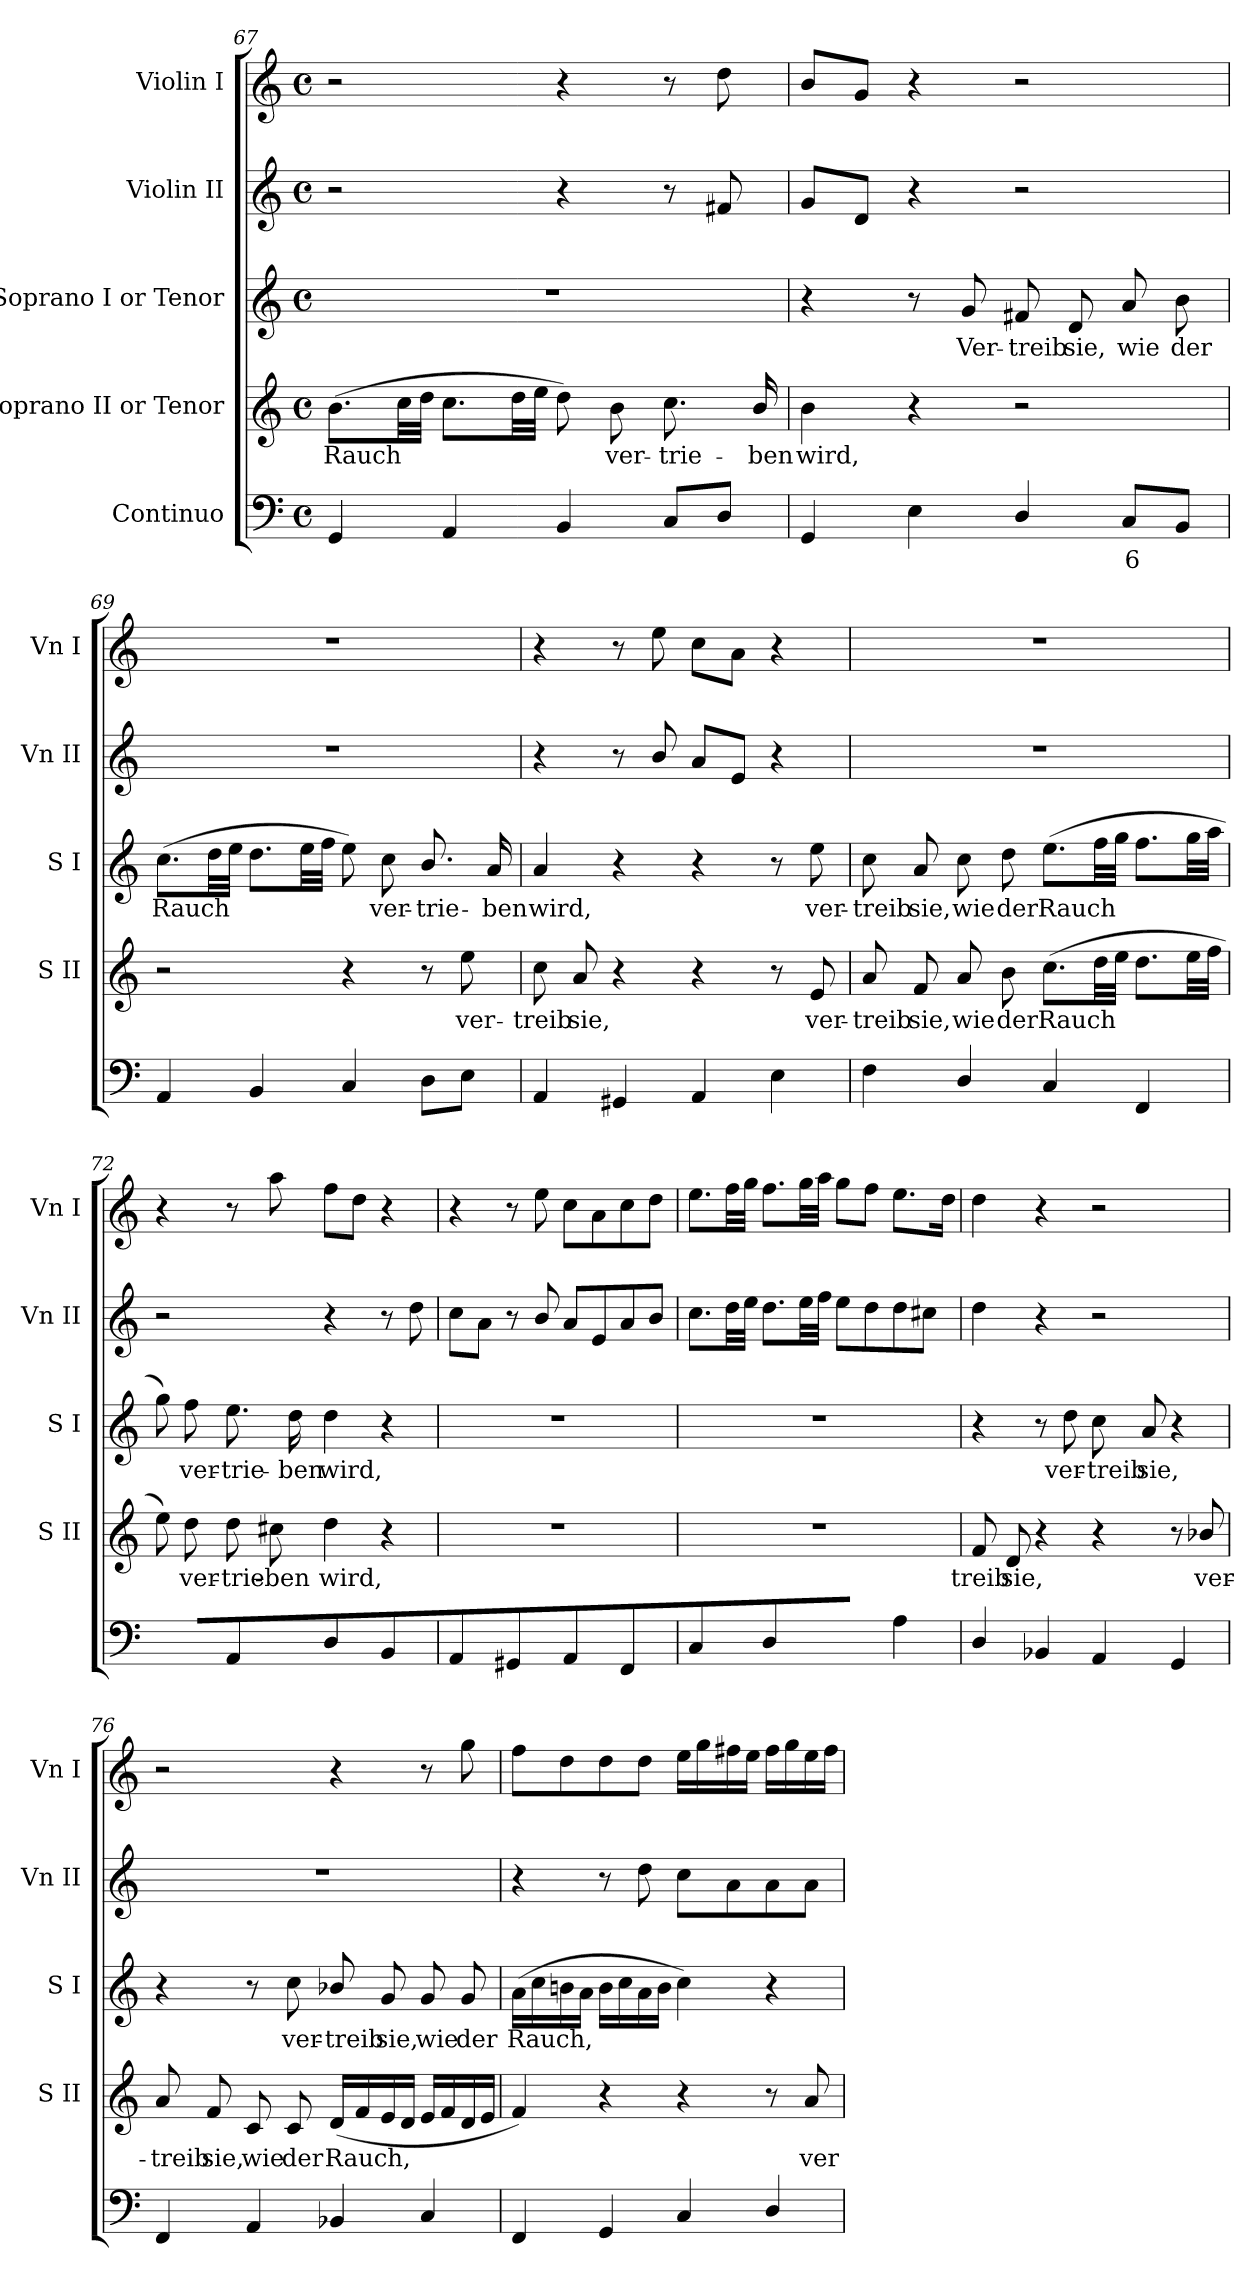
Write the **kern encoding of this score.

**kern	**text	**kern	**text	**kern	**text	**kern	**kern
*part5	*part5	*part4	*part4	*part3	*part3	*part2	*part1
*staff5	*staff5	*staff4	*staff4	*staff3	*staff3	*staff2	*staff1
*I"Continuo	*	*I"Soprano II or Tenor	*	*I"Soprano I or Tenor	*	*I"Violin II	*I"Violin I
*	*	*I'S II	*	*I'S I	*	*I'Vn II	*I'Vn I
*clefF4	*	*clefG2	*	*clefG2	*	*clefG2	*clefG2
*k[]	*	*k[]	*	*k[]	*	*k[]	*k[]
*C:	*	*C:	*	*C:	*	*C:	*C:
*M4/4	*	*M4/4	*	*M4/4	*	*M4/4	*M4/4
*met(c)	*	*met(c)	*	*met(c)	*	*met(c)	*met(c)
=67	=67	=67	=67	=67	=67	=67	=67
!	!	!	!LO:LY:b	!	!	!	!
4GG	.	(>8.bL	Rauch	1r	.	2r	2r
.	.	32ccLL	.	.	.	.	.
.	.	32ddJJJ	.	.	.	.	.
4AA	.	8.ccL	.	.	.	.	.
.	.	32ddLL	.	.	.	.	.
.	.	32eeJJJ	.	.	.	.	.
4BB	.	8dd)	.	.	.	4r	4r
!	!	!	!LO:LY:b	!	!	!	!
.	.	8b	ver-	.	.	.	.
!	!	!	!LO:LY:b	!	!	!	!
8CL	.	8.cc	-trie-	.	.	8r	8r
8DJ	.	.	.	.	.	8f#X	8dd
!	!	!	!LO:LY:b	!	!	!	!
.	.	16b/	-ben	.	.	.	.
!!LO:LB:g=z
=68	=68	=68	=68	=68	=68	=68	=68
!	!	!	!LO:LY:b	!	!	!	!
4GG	.	4b	wird,	4r	.	8gL	8bL
.	.	.	.	.	.	8dJ	8gJ
4E	.	4r	.	8r	.	4r	4r
!	!	!	!	!	!LO:LY:b	!	!
.	.	.	.	8g	Ver-	.	.
!	!	!	!	!	!LO:LY:b	!	!
4D/	.	2r	.	8f#X	-treib	2r	2r
!	!	!	!	!	!LO:LY:b	!	!
.	.	.	.	8d	sie,	.	.
!	!LO:LY:b	!	!	!	!LO:LY:b	!	!
8CL	6	.	.	8a	wie	.	.
!	!	!	!	!	!LO:LY:b	!	!
8BBJ	.	.	.	8b	der	.	.
=69	=69	=69	=69	=69	=69	=69	=69
!	!	!	!	!	!LO:LY:b	!	!
4AA	.	2r	.	(>8.ccL	Rauch	1r	1r
.	.	.	.	32ddLL	.	.	.
.	.	.	.	32eeJJJ	.	.	.
4BB	.	.	.	8.ddL	.	.	.
.	.	.	.	32eeLL	.	.	.
.	.	.	.	32ffJJJ	.	.	.
4C	.	4r	.	8ee)	.	.	.
!	!	!	!	!	!LO:LY:b	!	!
.	.	.	.	8cc	ver-	.	.
!	!	!	!	!	!LO:LY:b	!	!
8DL	.	8r	.	8.b/	-trie-	.	.
!	!	!	!LO:LY:b	!	!	!	!
8EJ	.	8ee	ver-	.	.	.	.
!	!	!	!	!	!LO:LY:b	!	!
.	.	.	.	16a	-ben	.	.
=70	=70	=70	=70	=70	=70	=70	=70
!	!	!	!LO:LY:b	!	!LO:LY:b	!	!
4AA	.	8cc	-treib	4a	wird,	4r	4r
!	!	!	!LO:LY:b	!	!	!	!
.	.	8a	sie,	.	.	.	.
4GG#X	.	4r	.	4r	.	8r	8r
.	.	.	.	.	.	8b/	8ee
4AA	.	4r	.	4r	.	8aL	8ccL
.	.	.	.	.	.	8eJ	8aJ
4E	.	8r	.	8r	.	4r	4r
!	!	!	!LO:LY:b	!	!LO:LY:b	!	!
.	.	8e	ver-	8ee	ver-	.	.
!!LO:LB:g=z
=71	=71	=71	=71	=71	=71	=71	=71
!	!	!	!LO:LY:b	!	!LO:LY:b	!	!
4F	.	8a	-treib	8cc	-treib	1r	1r
!	!	!	!LO:LY:b	!	!LO:LY:b	!	!
.	.	8f	sie,	8a	sie,	.	.
!	!	!	!LO:LY:b	!	!LO:LY:b	!	!
4D/	.	8a	wie	8cc	wie	.	.
!	!	!	!LO:LY:b	!	!LO:LY:b	!	!
.	.	8b	der	8dd	der	.	.
!	!	!	!LO:LY:b	!	!LO:LY:b	!	!
4C	.	(>8.ccL	Rauch	(>8.eeL	Rauch	.	.
.	.	32ddLL	.	32ffLL	.	.	.
.	.	32eeJJJ	.	32ggJJJ	.	.	.
4FF	.	8.ddL	.	8.ffL	.	.	.
.	.	32eeLL	.	32ggLL	.	.	.
.	.	32ffJJJ	.	32aaJJJ	.	.	.
=72	=72	=72	=72	=72	=72	=72	=72
!	!LO:LY:b	!	!	!	!	!	!
[8GGyy	6	8ee)	.	8gg)	.	2r	4r
!	!LO:LY:b	!	!LO:LY:b	!	!LO:LY:b	!	!
8GGLyy]	5	8dd	ver-	8ff	ver-	.	.
!	!	!	!LO:LY:b	!	!LO:LY:b	!	!
4AA	.	8dd	-trie-	8.ee	-trie-	.	8r
!	!	!	!LO:LY:b	!	!	!	!
.	.	8cc#X	-ben	.	.	.	8aa
!	!	!	!	!	!LO:LY:b	!	!
.	.	.	.	16dd	-ben	.	.
!	!	!	!LO:LY:b	!	!LO:LY:b	!	!
4D/	.	4dd	wird,	4dd	wird,	4r	8ffL
.	.	.	.	.	.	.	8ddJ
4BB	.	4r	.	4r	.	8r	4r
.	.	.	.	.	.	8dd	.
=73	=73	=73	=73	=73	=73	=73	=73
4AA	.	1r	.	1r	.	8ccL	4r
.	.	.	.	.	.	8aJ	.
4GG#X	.	.	.	.	.	8r	8r
.	.	.	.	.	.	8b/	8ee
4AA	.	.	.	.	.	8aL	8ccL
.	.	.	.	.	.	8e	8a
4FF	.	.	.	.	.	8a	8cc
.	.	.	.	.	.	8bJ	8ddJ
=74	=74	=74	=74	=74	=74	=74	=74
4C	.	1r	.	1r	.	8.ccL	8.eeL
.	.	.	.	.	.	32ddLL	32ffLL
.	.	.	.	.	.	32eeJJJ	32ggJJJ
4D	.	.	.	.	.	8.ddL	8.ffL
.	.	.	.	.	.	32eeLL	32ggLL
.	.	.	.	.	.	32ffJJJ	32aaJJJ
!	!LO:LY:b	!	!	!	!	!	!
[8GJyy	6	.	.	.	.	8eeL	8ggL
!	!LO:LY:b	!	!	!	!	!	!
8GLyy]	5	.	.	.	.	8dd	8ffJ
4A	.	.	.	.	.	8dd	8.eeL
.	.	.	.	.	.	8cc#XJ	.
.	.	.	.	.	.	.	16ddJ
!!LO:LB:g=z
=75	=75	=75	=75	=75	=75	=75	=75
!	!	!	!LO:LY:b	!	!	!	!
4D/	.	8f	treib	4r	.	4dd	4dd
!	!	!	!LO:LY:b	!	!	!	!
.	.	8d	sie,	.	.	.	.
4BB-X	.	4r	.	8r	.	4r	4r
!	!	!	!	!	!LO:LY:b	!	!
.	.	.	.	8dd	ver-	.	.
!	!	!	!	!	!LO:LY:b	!	!
4AA	.	4r	.	8cc	-treib	2r	2r
!	!	!	!	!	!LO:LY:b	!	!
.	.	.	.	8a	sie,	.	.
4GG	.	8r	.	4r	.	.	.
!	!	!	!LO:LY:b	!	!	!	!
.	.	8b-X/	ver-	.	.	.	.
=76	=76	=76	=76	=76	=76	=76	=76
!	!	!	!LO:LY:b	!	!	!	!
4FF	.	8a	-treib	4r	.	1r	2r
!	!	!	!LO:LY:b	!	!	!	!
.	.	8f	sie,	.	.	.	.
!	!	!	!LO:LY:b	!	!	!	!
4AA	.	8c	wie	8r	.	.	.
!	!	!	!LO:LY:b	!	!LO:LY:b	!	!
.	.	8c	der	8cc	ver-	.	.
!	!	!	!LO:LY:b	!	!LO:LY:b	!	!
4BB-X	.	(<16dLL	Rauch,	8b-X/	-treib	.	4r
.	.	16f	.	.	.	.	.
!	!	!	!	!	!LO:LY:b	!	!
.	.	16e	.	8g	sie,	.	.
.	.	16dJJ	.	.	.	.	.
!	!	!	!	!	!LO:LY:b	!	!
4C	.	16eLL	.	8g	wie	.	8r
.	.	16f	.	.	.	.	.
!	!	!	!	!	!LO:LY:b	!	!
.	.	16d	.	8g	der	.	8gg
.	.	16eJJ	.	.	.	.	.
=77	=77	=77	=77	=77	=77	=77	=77
!	!	!	!	!	!LO:LY:b	!	!
4FF	.	4f)	.	(>16aLL	Rauch,	4r	8ffL
.	.	.	.	16cc	.	.	.
.	.	.	.	16bn	.	.	8dd
.	.	.	.	16aJJ	.	.	.
4GG	.	4r	.	16bLL	.	8r	8dd
.	.	.	.	16cc	.	.	.
.	.	.	.	16a	.	8dd	8ddJ
.	.	.	.	16bJJ	.	.	.
4C	.	4r	.	4cc)	.	8ccL	16eeLL
.	.	.	.	.	.	.	16gg
.	.	.	.	.	.	8a	16ff#X
.	.	.	.	.	.	.	16eeJJ
4D/	.	8r	.	4r	.	8a	16ff#LL
.	.	.	.	.	.	.	16gg
!	!	!	!LO:LY:b	!	!	!	!
.	.	8a	ver-	.	.	8aJ	16ee
.	.	.	.	.	.	.	16ff#JJ
=	=	=	=	=	=	=	=
*-	*-	*-	*-	*-	*-	*-	*-
